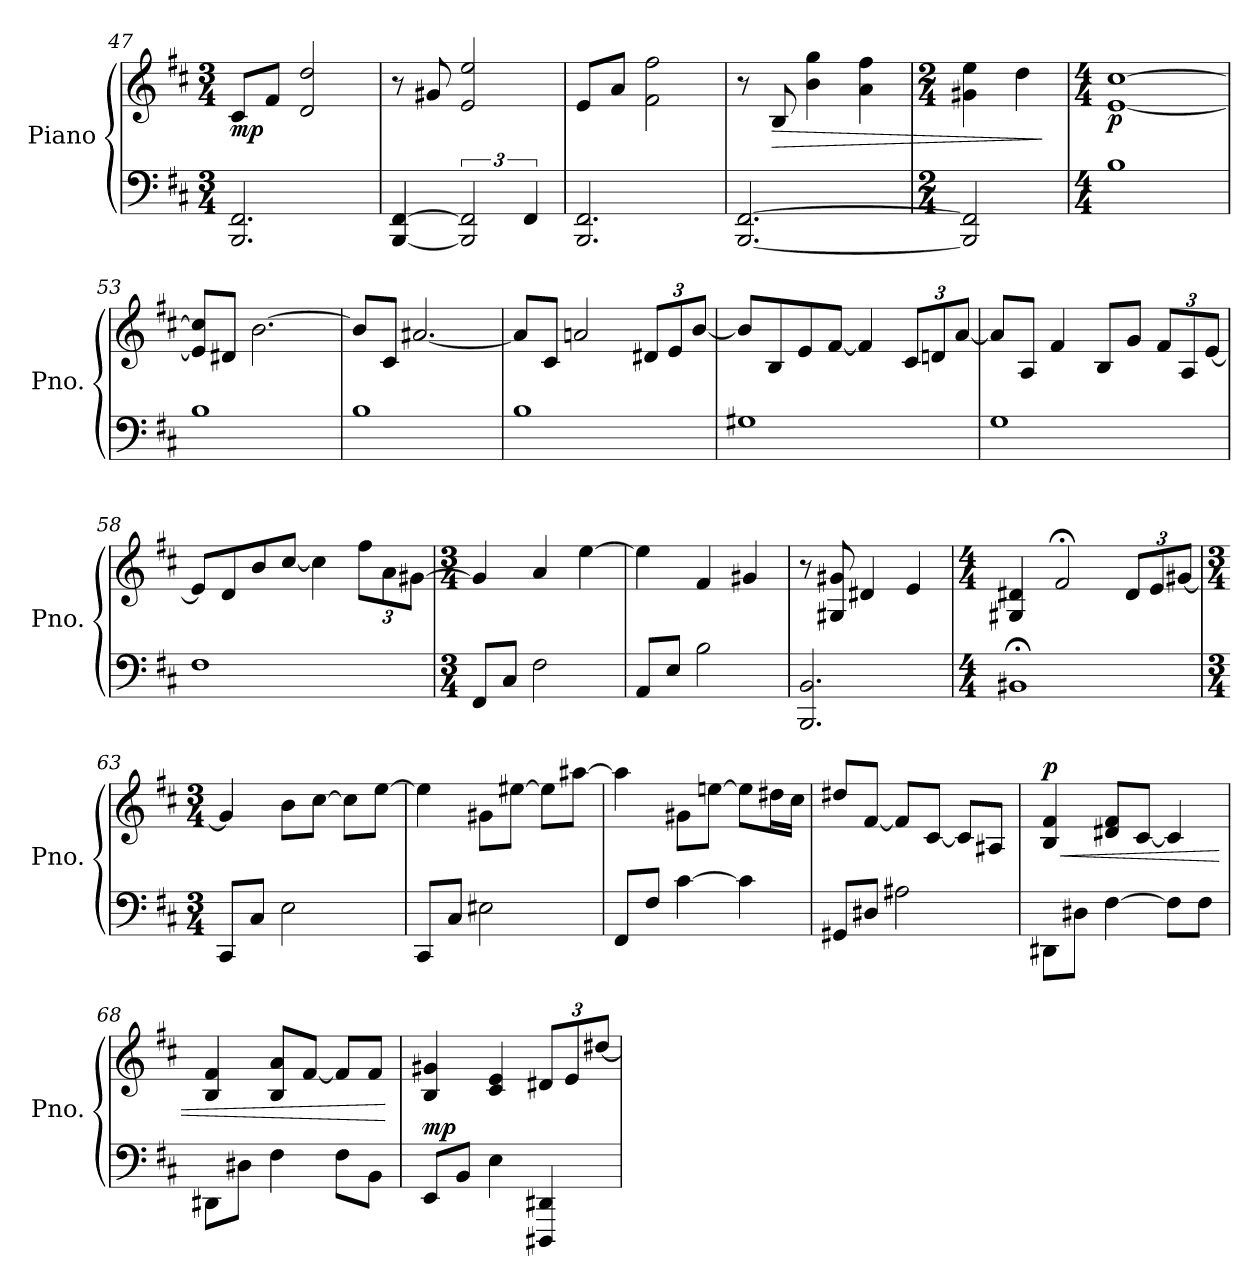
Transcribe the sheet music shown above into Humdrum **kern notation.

**kern	**kern	**dynam
*part1	*part1	*part1
*staff2	*staff1	*staff1/2
*I"Piano	*	*
*I'Pno.	*	*
*clefF4	*clefG2	*
*k[f#c#]	*k[f#c#]	*
*M3/4	*M3/4	*
=47	=47	=47
!	!	!LO:DY:b
2.BBB/ 2.FF#/	8c#/L	mp
.	8f#/J	.
.	2d/ 2dd/	.
=48	=48	=48
[4BBB/ [4FF#/	8r	.
.	8g#X/	.
3BBB/] 3FF#/]	2e/ 2ee/	.
6FF#/	.	.
=49	=49	=49
2.BBB/ 2.FF#/	8e/L	.
.	8a/J	.
.	2f#\ 2ff#\	.
!!LO:LB:g=z
=50	=50	=50
[2.BBB/ [2.FF#/	8r	.
!	!	!LO:HP:b
.	8B/	>
.	4b\ 4gg\	.
.	4a\ 4ff#\	.
=51	=51	=51
*M2/4	*M2/4	*
2BBB/] 2FF#/]	4g#X\ 4ee\	.
.	4dd\	.
.	.	]
=52	=52	=52
*M4/4	*M4/4	*
!	!	!LO:DY:b
1B	[1e [1cc#	p
=53	=53	=53
1B	8e/] 8cc#/]L	.
.	8d#X/J	.
.	[2.b\	.
=54	=54	=54
1B	8b/L]	.
.	8c#/J	.
.	[2.a#X/	.
=55	=55	=55
1B	8a#/L]	.
.	8c#/J	.
.	2an/	.
*	*Xbrackettup	*
.	12d#X/L	.
.	12e/	.
.	[12b/J	.
=56	=56	=56
1G#X	8b/L]	.
.	8B/	.
.	8e/	.
.	[8f#/J	.
.	4f#/]	.
.	12c#/L	.
.	12dn/	.
.	[12a/J	.
!!LO:PB:g=z
=57	=57	=57
1G	8a/L]	.
.	8A/J	.
.	4f#/	.
.	8B/L	.
.	8g/J	.
.	12f#/L	.
.	12A/	.
.	[12e/J	.
=58	=58	=58
1F#	8e/L]	.
.	8d/	.
.	8b/	.
.	[8cc#/J	.
.	4cc#\]	.
.	12ff#\L	.
.	12a\	.
.	[12g#X\J	.
=59	=59	=59
*M3/4	*M3/4	*
8FF#/L	4g#/]	.
8C#/J	.	.
2F#\	4a/	.
.	[4ee\	.
=60	=60	=60
8AA/L	4ee\]	.
8E/J	.	.
2B\	4f#/	.
.	4g#X/	.
=61	=61	=61
2.BBB/ 2.BB/	8r	.
.	8G#X/ 8g#X/	.
.	4d#X/	.
.	4e/	.
!!LO:LB:g=z
=62	=62	=62
*M4/4	*M4/4	*
1BB#X;	4G#X/ 4d#X/	.
*	*MM50	*
.	2f#;</	.
*	*MM72	*
.	12d#/L	.
.	12e/	.
.	[12g#X/J	.
=63	=63	=63
*M3/4	*M3/4	*
8CC#/L	4g#/]	.
8C#/J	.	.
2E\	8b\L	.
.	[8cc#\J	.
.	8cc#\L]	.
.	[8ee\J	.
=64	=64	=64
8CC#/L	4ee\]	.
8C#/J	.	.
2E#X\	8g#X\L	.
.	[8ee#X\J	.
.	8ee#\L]	.
.	[8aa#X\J	.
=65	=65	=65
8FF#/L	4aa#\]	.
8F#/J	.	.
[4c#\	8g#X\L	.
.	[8een\J	.
4c#\]	8ee\L]	.
.	16dd#X\L	.
.	16cc#\JJ	.
=66	=66	=66
8GG#X/L	8dd#X/L	.
8D#X/J	[8f#/J	.
2A#X\	8f#/L]	.
.	[8c#/J	.
.	8c#/L]	.
.	8A#X/J	.
!!LO:LB:g=z
=67	=67	=67
!	!	!LO:HP:b
!	!	!LO:DY:n=1:a
8DD#X\L	4B/ 4f#/	< p
8D#X\J	.	.
[4F#\	8d#X/ 8f#/L	.
.	[8c#/J	.
8F#\L]	4c#/]	.
8F#\J	.	.
=68	=68	=68
8DD#X\L	4B/ 4f#/	.
8D#X\J	.	.
4F#\	8B/ 8a/L	.
.	[8f#/J	.
8F#\L	8f#/L]	.
8BB\J	8f#/J	.
.	.	[
=69	=69	=69
!	!	!LO:DY:a=2
8EE/L	4B/ 4g#X/	mp
8BB/J	.	.
4E\	4c#/ 4e/	.
4DDD#X/ 4DD#X/	12d#X/L	.
.	12e/	.
.	[12dd#X/J	.
=	=	=
*-	*-	*-
